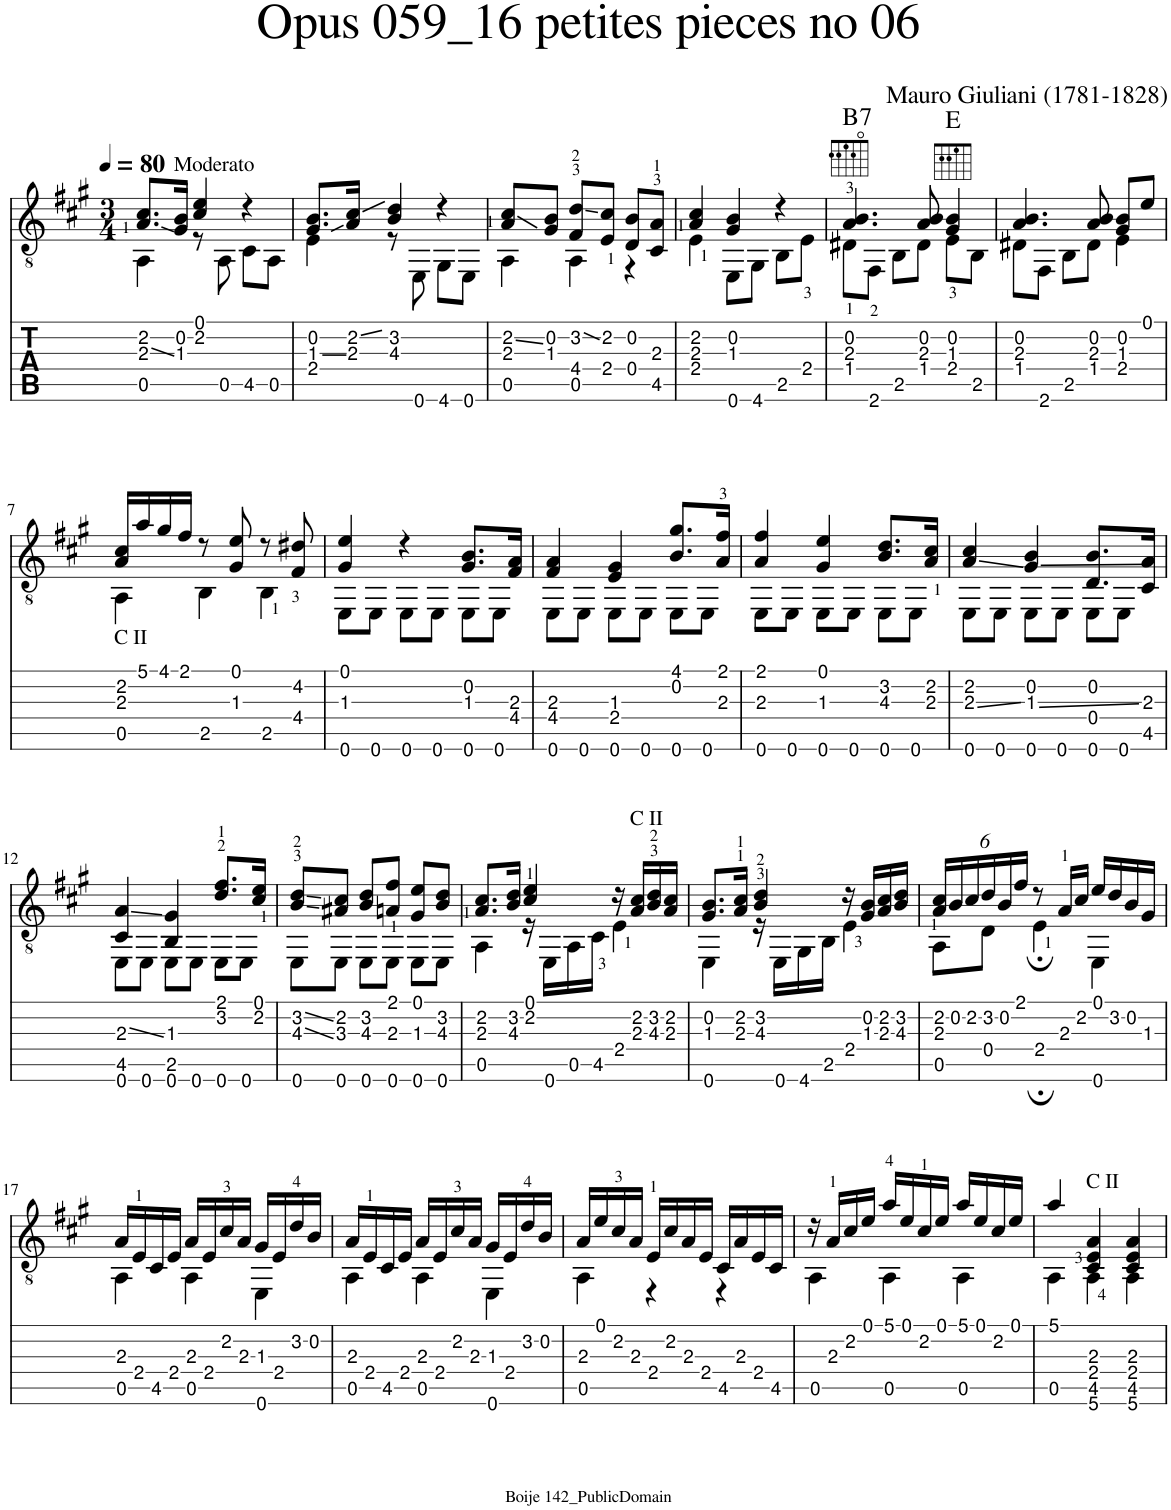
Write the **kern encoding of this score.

**kern	**kern	**harte
*part1	*part1	*part1
*staff2	*staff1	*
*I"Guitar	*	*
*I'Guit.	*	*
*stria6	*	*
*	*clefGv2	*
*k[f#c#g#]	*k[f#c#g#]	*
*M3/4	*M3/4	*
*MM80	*MM80	*
=1	=1	=1
*^	*^	*
8.A\ 8.c#\L	4AA	8.A/ 8.c#/L	4AA\	.
!	!	!LO:TX:a:t=Moderato	!	!
16G#\ 16B\Jk	.	16G#/ 16B/Jk	.	.
4c# 4e	8r	4c#/ 4e/	8r	.
.	8AA	.	8AA\	.
4r	8C#L	4r	8C#\L	.
.	8AAJ	.	8AA\J	.
=2	=2	=2	=2	=2
8.G#\ 8.B\L	4E	8.G#/ 8.B/L	4E\	.
16A\ 16c#\Jk	.	16A/ 16c#/Jk	.	.
4B 4d	8r	4B/ 4d/	8r	.
.	8EE	.	8EE\	.
4r	8GG#L	4r	8GG#\L	.
.	8EEJ	.	8EE\J	.
=3	=3	=3	=3	=3
8A\ 8c#\L	4AA	8A/ 8c#/L	4AA\	.
8G#\ 8B\J	.	8G#/ 8B/J	.	.
8F#\ 8d\L	4AA	8F#/ 8d/L	4AA\	.
8E\ 8c#\J	.	8E/ 8c#/J	.	.
8D\ 8B\L	4r	8D/ 8B/L	4r	.
8C#\ 8A\J	.	8C#/ 8A/J	.	.
=4	=4	=4	=4	=4
4A 4c#	4E	4A/ 4c#/	4E\	.
4G# 4B	8EEL	4G#/ 4B/	8EE\L	.
.	8GG#J	.	8GG#\J	.
4r	8BBL	4r	8BB\L	.
.	8EJ	.	8E\J	.
=5	=5	=5	=5	=5
!	!	!	!	!LO:H:kt=7
4.A 4.B	8D#L	4.A/ 4.B/	8D#X\L	B:7
.	8FF#J	.	8FF#\J	.
.	8BBL	.	8BB\L	.
8A 8B	8D#J	8A/ 8B/	8D#\J	.
4G# 4B	8EL	4G#/ 4B/	8E\L	E:maj
.	8BBJ	.	8BB\J	.
=6	=6	=6	=6	=6
4.A 4.B	8D#L	4.A/ 4.B/	8D#X\L	.
.	8FF#J	.	8FF#\J	.
.	8BBL	.	8BB\L	.
8A 8B	8D#J	8A/ 8B/	8D#\J	.
8G#\ 8B\L	4E	8G#/ 8B/L	4E\	.
8eJ	.	8e/J	.	.
!!LO:LB:g=z	!!
=7	=7	=7	=7	=7
!LO:TX:a:t=C II	!	!	!	!
16A\ 16c#\LL	4AA	16A/ 16c#/LL	4AA\	.
16aJ	.	16a/	.	.
16g#L	.	16g#/	.	.
16f#JJ	.	16f#/JJ	.	.
8r	4BB	8r	4BB\	.
8G# 8e	.	8G#/ 8e/	.	.
8r	4BB	8r	4BB\	.
8F# 8d#	.	8F#/ 8d#X/	.	.
=8	=8	=8	=8	=8
4G# 4e	8EEL	4G#/ 4e/	8EE\L	.
.	8EEJ	.	8EE\J	.
4r	8EEL	4r	8EE\L	.
.	8EEJ	.	8EE\J	.
8.G#\ 8.B\L	8EEL	8.G#/ 8.B/L	8EE\L	.
.	8EEJ	.	8EE\J	.
16F#\ 16A\Jk	.	16F#/ 16A/Jk	.	.
=9	=9	=9	=9	=9
4F# 4A	8EEL	4F#/ 4A/	8EE\L	.
.	8EEJ	.	8EE\J	.
4E 4G#	8EEL	4E/ 4G#/	8EE\L	.
.	8EEJ	.	8EE\J	.
8.B\ 8.g#\L	8EEL	8.B/ 8.g#/L	8EE\L	.
.	8EEJ	.	8EE\J	.
16A\ 16f#\Jk	.	16A/ 16f#/Jk	.	.
=10	=10	=10	=10	=10
4A 4f#	8EEL	4A/ 4f#/	8EE\L	.
.	8EEJ	.	8EE\J	.
4G# 4e	8EEL	4G#/ 4e/	8EE\L	.
.	8EEJ	.	8EE\J	.
8.B\ 8.d\L	8EEL	8.B/ 8.d/L	8EE\L	.
.	8EEJ	.	8EE\J	.
16A\ 16c#\Jk	.	16A/ 16c#/Jk	.	.
=11	=11	=11	=11	=11
4A 4c#	8EEL	4A/ 4c#/	8EE\L	.
.	8EEJ	.	8EE\J	.
4G# 4B	8EEL	4G#/ 4B/	8EE\L	.
.	8EEJ	.	8EE\J	.
8.D\ 8.B\L	8EEL	8.D/ 8.B/L	8EE\L	.
.	8EEJ	.	8EE\J	.
16C#\ 16A\Jk	.	16C#/ 16A/Jk	.	.
!!LO:LB:g=z	!!
=12	=12	=12	=12	=12
4C# 4A	8EEL	4C#/ 4A/	8EE\L	.
.	8EEJ	.	8EE\J	.
4BB 4G#	8EEL	4BB/ 4G#/	8EE\L	.
.	8EEJ	.	8EE\J	.
8.d\ 8.f#\L	8EEL	8.d/ 8.f#/L	8EE\L	.
.	8EEJ	.	8EE\J	.
16c#\ 16e\Jk	.	16c#/ 16e/Jk	.	.
=13	=13	=13	=13	=13
8B\ 8d\L	8EEL	8B/ 8d/L	8EE\L	.
8A#\ 8c#\J	8EEJ	8A#X/ 8c#/J	8EE\J	.
8B\ 8d\L	8EEL	8B/ 8d/L	8EE\L	.
8A\ 8f#\J	8EEJ	8An/ 8f#/J	8EE\J	.
8G#\ 8e\L	8EEL	8G#/ 8e/L	8EE\L	.
8B\ 8d\J	8EEJ	8B/ 8d/J	8EE\J	.
=14	=14	=14	=14	=14
8.A\ 8.c#\L	4AA	8.A/ 8.c#/L	4AA\	.
16B\ 16d\Jk	.	16B/ 16d/Jk	.	.
4c# 4e	16r	4c#/ 4e/	16r	.
.	16EELL	.	16EE\LL	.
.	16AA	.	16AA\	.
.	16C#JJ	.	16C#\JJ	.
16r	4E	16r	4E\	.
!	!	!LO:TX:a:t=C II	!	!
16A\ 16c#\LL	.	16A/ 16c#/LL	.	.
16B\ 16d\	.	16B/ 16d/	.	.
16A\ 16c#\JJ	.	16A/ 16c#/JJ	.	.
=15	=15	=15	=15	=15
8.G#\ 8.B\L	4EE	8.G#/ 8.B/L	4EE\	.
16A\ 16c#\Jk	.	16A/ 16c#/Jk	.	.
4B 4d	16r	4B/ 4d/	16r	.
.	16EELL	.	16EE\LL	.
.	16GG#	.	16GG#\	.
.	16BBJJ	.	16BB\JJ	.
16r	4E	16r	4E\	.
16G#\ 16B\LL	.	16G#/ 16B/LL	.	.
16A\ 16c#\	.	16A/ 16c#/	.	.
16B\ 16d\JJ	.	16B/ 16d/JJ	.	.
=16	=16	=16	=16	=16
*Xbrackettup	*	*Xbrackettup	*	*
24A\ 24c#\LL	8AAL	24A/ 24c#/LL	8AA\L	.
24B	.	24B/	.	.
24c#J	.	24c#/	.	.
24dL	8DJ	24d/	8D\J	.
24B	.	24B/	.	.
24f#JJ	.	24f#/JJ	.	.
8r	4E;	8r	4E;\	.
16ALL	.	16A/LL	.	.
16c#JJ	.	16c#/JJ	.	.
16eLL	4EE	16e/LL	4EE\	.
16dJ	.	16d/	.	.
16BL	.	16B/	.	.
16G#JJ	.	16G#/JJ	.	.
!!LO:LB:g=z	!!
=17	=17	=17	=17	=17
16ALL	4AA	16A/LL	4AA\	.
16EJ	.	16E/	.	.
16C#L	.	16C#/	.	.
16EJJ	.	16E/JJ	.	.
16ALL	4AA	16A/LL	4AA\	.
16EJ	.	16E/	.	.
16c#L	.	16c#/	.	.
16AJJ	.	16A/JJ	.	.
16G#LL	4EE	16G#/LL	4EE\	.
16EJ	.	16E/	.	.
16dL	.	16d/	.	.
16BJJ	.	16B/JJ	.	.
=18	=18	=18	=18	=18
16ALL	4AA	16A/LL	4AA\	.
16EJ	.	16E/	.	.
16C#L	.	16C#/	.	.
16EJJ	.	16E/JJ	.	.
16ALL	4AA	16A/LL	4AA\	.
16EJ	.	16E/	.	.
16c#L	.	16c#/	.	.
16AJJ	.	16A/JJ	.	.
16G#LL	4EE	16G#/LL	4EE\	.
16EJ	.	16E/	.	.
16dL	.	16d/	.	.
16BJJ	.	16B/JJ	.	.
=19	=19	=19	=19	=19
16ALL	4AA	16A/LL	4AA\	.
16eJ	.	16e/	.	.
16c#L	.	16c#/	.	.
16AJJ	.	16A/JJ	.	.
16ELL	4r	16E/LL	4r	.
16c#J	.	16c#/	.	.
16AL	.	16A/	.	.
16EJJ	.	16E/JJ	.	.
16C#LL	4r	16C#/LL	4r	.
16AJ	.	16A/	.	.
16EL	.	16E/	.	.
16C#JJ	.	16C#/JJ	.	.
=20	=20	=20	=20	=20
16r	4AA	16r	4AA\	.
16ALL	.	16A/LL	.	.
16c#	.	16c#/	.	.
16eJJ	.	16e/JJ	.	.
16aLL	4AA	16a/LL	4AA\	.
16eJ	.	16e/	.	.
16c#L	.	16c#/	.	.
16eJJ	.	16e/JJ	.	.
16aLL	4AA	16a/LL	4AA\	.
16eJ	.	16e/	.	.
16c#L	.	16c#/	.	.
16eJJ	.	16e/JJ	.	.
=21	=21	=21	=21	=21
4a	4AA	4a/	4AA\	.
!	!	!LO:TX:a:t=C II	!	!
4C# 4E 4A	4AA	4C#/ 4E/ 4A/	4AA\	.
4C# 4E 4A	4AA	4C#/ 4E/ 4A/	4AA\	.
*v	*v	*	*	*
*	*v	*v	*
=	=	=
*-	*-	*-
